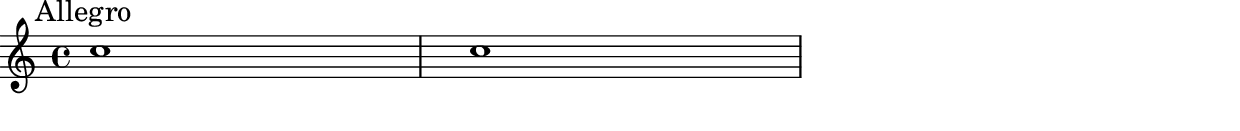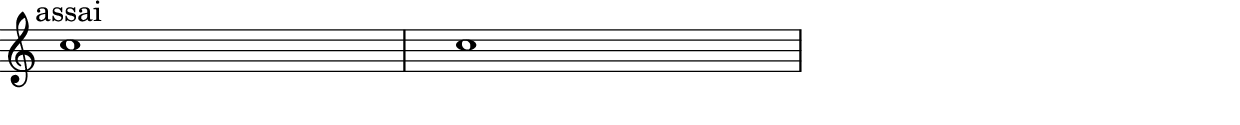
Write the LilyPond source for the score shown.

%% Generated by lilypond-book.py
%% Options: [exampleindent=10.16\mm,fragment,indent=0\mm,line-width=160\mm,quote,relative=2]
\include "lilypond-book-preamble.ly"


% ****************************************************************
% Start cut-&-pastable-section
% ****************************************************************



\paper {
  indent = 0\mm
  line-width = 160\mm
  % offset the left padding, also add 1mm as lilypond creates cropped
  % images with a little space on the right
  line-width = #(- line-width (* mm  3.000000) (* mm 1))
  line-width = 160\mm - 2.0 * 10.16\mm
  % offset the left padding, also add 1mm as lilypond creates cropped
  % images with a little space on the right
  line-width = #(- line-width (* mm  3.000000) (* mm 1))
}

\layout {
  
}



\relative c''
{


% ****************************************************************
% ly snippet contents follows:
% ****************************************************************
\sourcefileline 304
\mark "Allegro"
c1 c
\mark "assai" \break
c  c



% ****************************************************************
% end ly snippet
% ****************************************************************
}
